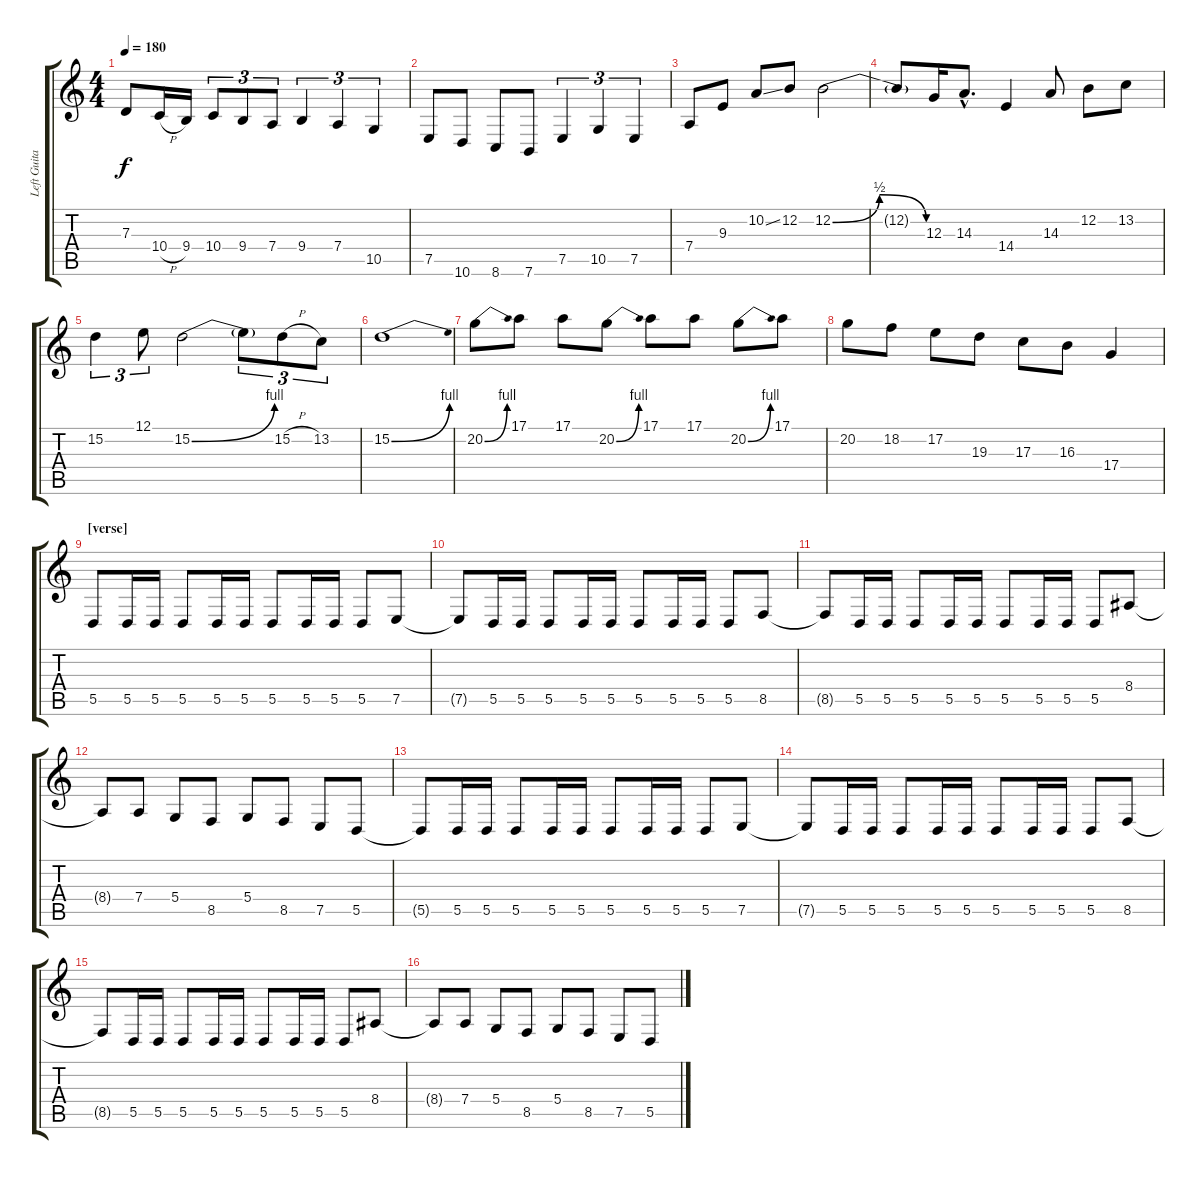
\track ("Left Guitar Synth" "Left Guita") {instrument pad5bowed}
\staff {score tabs}
\tuning (E4 B3 G3 D3 A2 E2) {hide}
\ts (4 4)
\tempo 180
\clef g2
\ks c
7.3.8{dy f} 10.4{h}.16 9.4.16 10.4.8{tu (3 2)} 9.4.8{tu (3 2)} 7.4.8{tu (3 2)} 9.4.4{tu (3 2)} 7.4.4{tu (3 2)} 10.5.4{tu (3 2)} |
7.5.8 10.6.8 8.6.8 7.6.8 7.5.4{tu (3 2)} 10.5.4{tu (3 2)} 7.5.4{tu (3 2)} |
7.4.8 9.3.8 10.2{ss}.8 12.2.8 12.2{be (bendrelease 0 0 15 2 53 2 60 0)}.2 |
12.2{t}.8 12.3.16 14.3{hac}.8{d} 14.4.4 14.3.8 12.2.8 13.2.8 |
15.2.4{tu (3 2)} 12.1.8{tu (3 2)} 15.2{be (bend 0 0 60 4)}.2 15.2{t}.8{tu (3 2)} 15.2{h}.8{tu (3 2)} 13.2.8{tu (3 2)} |
15.2{be (bend 0 0 60 4)}.1 |
20.2{be (bend 0 0 60 4)}.8 17.1.8 17.1.8 20.2{be (bend 0 0 60 4)}.8 17.1.8 17.1.8 20.2{be (bend 0 0 60 4)}.8 17.1.8 |
20.2.8 18.2.8 17.2.8 19.3.8 17.3.8 16.3.8 17.4.4 |
\section ("" "[verse]")
5.5.8{volume 8} 5.5.16 5.5.16 5.5.8 5.5.16 5.5.16 5.5.8 5.5.16 5.5.16 5.5.8 7.5.8 |
7.5{t}.8 5.5.16 5.5.16 5.5.8 5.5.16 5.5.16 5.5.8 5.5.16 5.5.16 5.5.8 8.5.8 |
8.5{t}.8 5.5.16 5.5.16 5.5.8 5.5.16 5.5.16 5.5.8 5.5.16 5.5.16 5.5.8 8.4.8 |
8.4{t}.8 7.4.8 5.4.8 8.5.8 5.4.8 8.5.8 7.5.8 5.5.8 |
5.5{t}.8 5.5.16 5.5.16 5.5.8 5.5.16 5.5.16 5.5.8 5.5.16 5.5.16 5.5.8 7.5.8 |
7.5{t}.8 5.5.16 5.5.16 5.5.8 5.5.16 5.5.16 5.5.8 5.5.16 5.5.16 5.5.8 8.5.8 |
8.5{t}.8 5.5.16 5.5.16 5.5.8 5.5.16 5.5.16 5.5.8 5.5.16 5.5.16 5.5.8 8.4.8 |
8.4{t}.8 7.4.8 5.4.8 8.5.8 5.4.8 8.5.8 7.5.8 5.5.8
